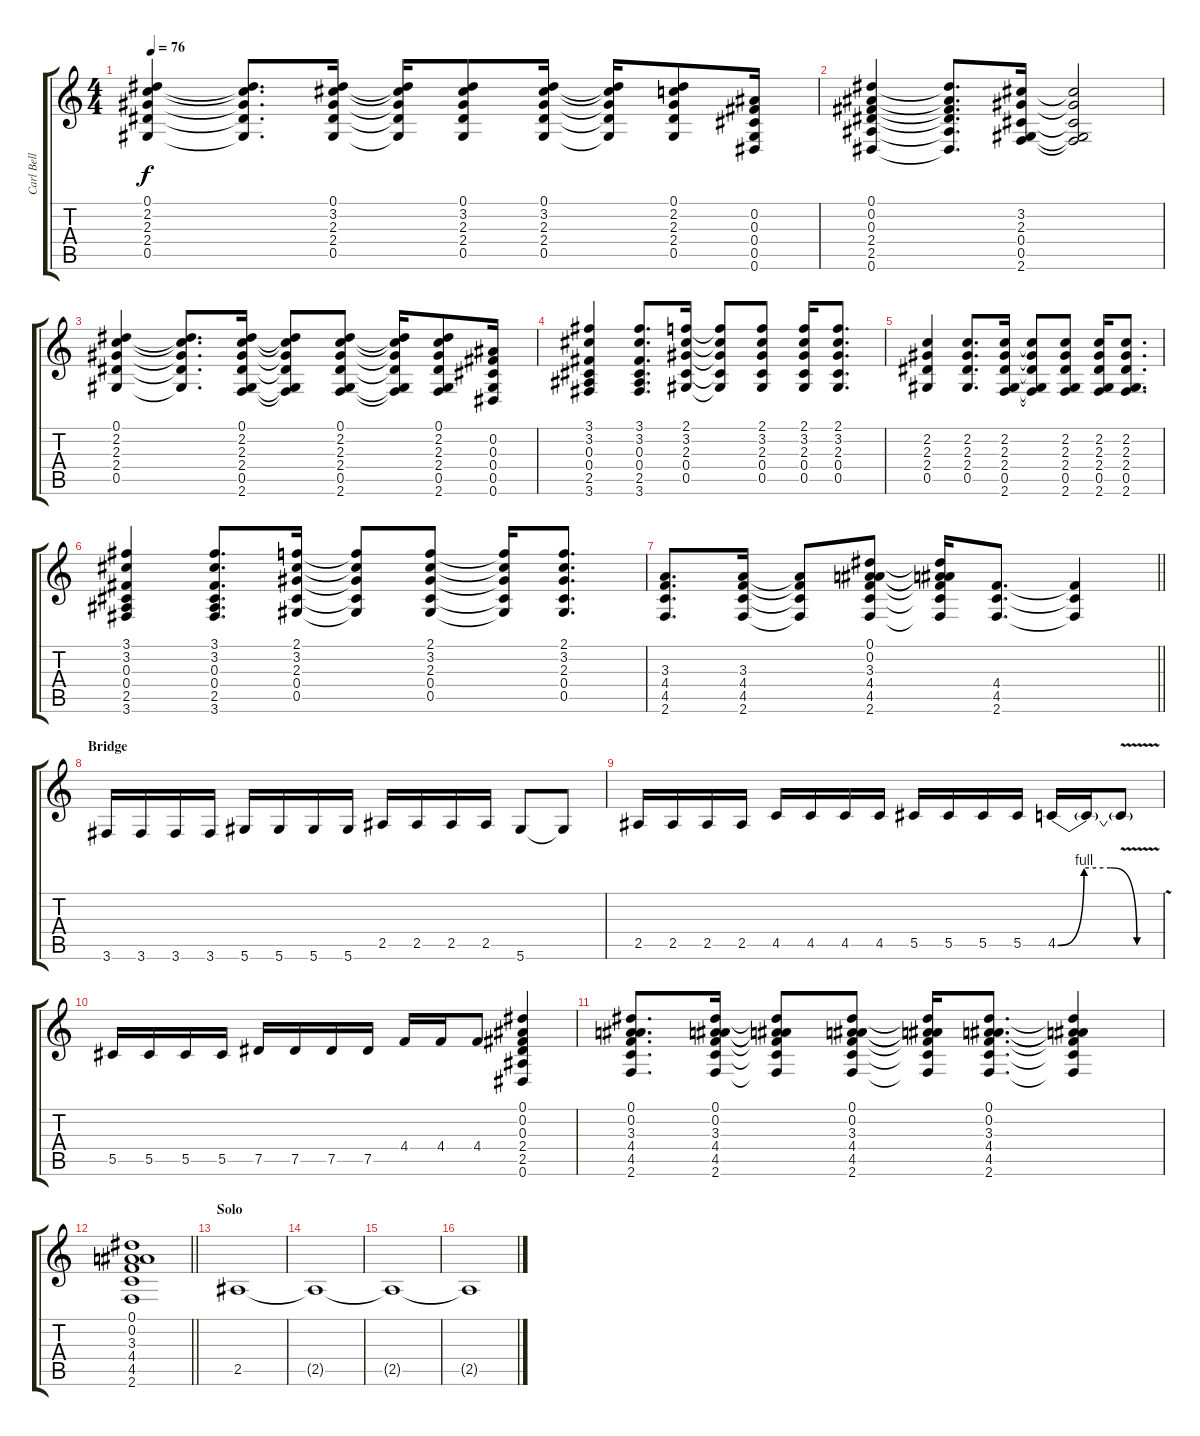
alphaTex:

\track ("Carl Bell (Lead Guitar)" "Carl Bell ") {instrument distortionguitar}
\staff {score tabs}
\tuning (Eb4 Bb3 Gb3 Db3 Ab2 Eb2) {hide}
\ts (4 4)
\tempo 76
\clef g2
\ks c
(0.1 2.2 2.3 2.4 0.5).4{dy f} (0.1{t} 2.2{t} 2.3{t} 2.4{t} 0.5{t}).8{d} (0.1 3.2 2.3 2.4 0.5).16 (0.1{t} 3.2{t} 2.3{t} 2.4{t} 0.5{t}).16 (0.1 3.2 2.3 2.4 0.5).8 (0.1 3.2 2.3 2.4 0.5).16 (0.1{t} 3.2{t} 2.3{t} 2.4{t} 0.5{t}).16 (0.1 2.2 2.3 2.4 0.5).8 (0.2 0.3 0.4 0.5 0.6).16 |
(0.1 0.2 0.3 2.4 2.5 0.6).4 (0.1{t} 0.2{t} 0.3{t} 2.4{t} 2.5{t} 0.6{t}).8{d} (3.2 2.3 0.4 0.5 2.6).16 (3.2{t} 2.3{t} 0.4{t} 0.5{t} 2.6{t}).2 |
(0.1 2.2 2.3 2.4 0.5).4 (0.1{t} 2.2{t} 2.3{t} 2.4{t} 0.5{t}).8{d} (0.1 2.2 2.3 2.4 0.5 2.6).16 (0.1{t} 2.2{t} 2.3{t} 2.4{t} 0.5{t} 2.6{t}).8 (0.1 2.2 2.3 2.4 0.5 2.6).8 (0.1{t} 2.2{t} 2.3{t} 2.4{t} 0.5{t} 2.6{t}).16 (0.1 2.2 2.3 2.4 0.5 2.6).8 (0.2 0.3 0.4 0.5 0.6).16 |
(3.1 3.2 0.3 0.4 2.5 3.6).4 (3.1 3.2 0.3 0.4 2.5 3.6).8{d} (2.1 3.2 2.3 0.4 0.5).16 (2.1{t} 3.2{t} 2.3{t} 0.4{t} 0.5{t}).8 (2.1 3.2 2.3 0.4 0.5).8 (2.1 3.2 2.3 0.4 0.5).16 (2.1 3.2 2.3 0.4 0.5).8{d} |
(2.2 2.3 2.4 0.5).4 (2.2 2.3 2.4 0.5).8{d} (2.2 2.3 2.4 0.5 2.6).16 (2.2{t} 2.3{t} 2.4{t} 0.5{t} 2.6{t}).8 (2.2 2.3 2.4 0.5 2.6).8 (2.2 2.3 2.4 0.5 2.6).16 (2.2 2.3 2.4 0.5 2.6).8{d} |
(3.1 3.2 0.3 0.4 2.5 3.6).4 (3.1 3.2 0.3 0.4 2.5 3.6).8{d} (2.1 3.2 2.3 0.4 0.5).16 (2.1{t} 3.2{t} 2.3{t} 0.4{t} 0.5{t}).8 (2.1 3.2 2.3 0.4 0.5).8 (2.1{t} 3.2{t} 2.3{t} 0.4{t} 0.5{t}).16 (2.1 3.2 2.3 0.4 0.5).8{d} |
\barLineRight lightlight
(3.3 4.4 4.5 2.6).8{d} (3.3 4.4 4.5 2.6).16 (3.3{t} 4.4{t} 4.5{t} 2.6{t}).8 (0.1 0.2 3.3 4.4 4.5 2.6).8 (0.1{t} 0.2{t} 3.3{t} 4.4{t} 4.5{t} 2.6{t}).16 (4.4 4.5 2.6).8{d} (4.4{t} 4.5{t} 2.6{t}).4 |
\section ("" "Bridge")
3.6.16 3.6.16 3.6.16 3.6.16 5.6.16 5.6.16 5.6.16 5.6.16 2.5.16 2.5.16 2.5.16 2.5.16 5.6.8 5.6{t}.8 |
2.5.16 2.5.16 2.5.16 2.5.16 4.5.16 4.5.16 4.5.16 4.5.16 5.5.16 5.5.16 5.5.16 5.5.16 4.5{be (custom 0 0 15 4 30 4 45 0 60 0)}.16 4.5{t}.16 4.5{v t}.8 |
5.5.16 5.5.16 5.5.16 5.5.16 7.5.16 7.5.16 7.5.16 7.5.16 4.4.16 4.4.16 4.4.8 (0.1 0.2 0.3 2.4 2.5 0.6).4 |
(0.1 0.2 3.3 4.4 4.5 2.6).8{d} (0.1 0.2 3.3 4.4 4.5 2.6).16 (0.1{t} 0.2{t} 3.3{t} 4.4{t} 4.5{t} 2.6{t}).8 (0.1 0.2 3.3 4.4 4.5 2.6).8 (0.1{t} 0.2{t} 3.3{t} 4.4{t} 4.5{t} 2.6{t}).16 (0.1 0.2 3.3 4.4 4.5 2.6).8{d} (0.1{t} 0.2{t} 3.3{t} 4.4{t} 4.5{t} 2.6{t}).4 |
\barLineRight lightlight
(0.1 0.2 3.3 4.4 4.5 2.6).1 |
\section ("" "Solo")
2.5.1 |
2.5{t}.1 |
2.5{t}.1 |
2.5{t}.1
